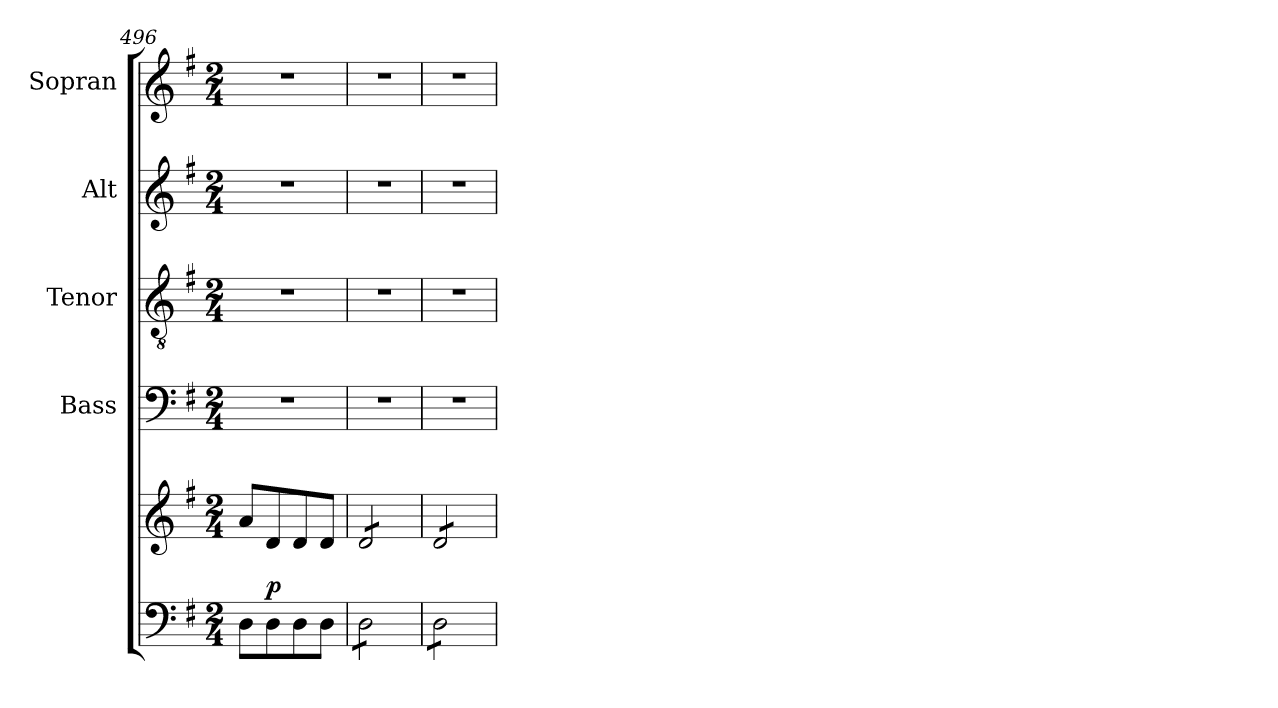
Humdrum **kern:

**kern	**kern	**dynam	**kern	**kern	**kern	**kern
*part5	*part5	*part5	*part4	*part3	*part2	*part1
*staff6	*staff5	*staff5/6	*staff4	*staff3	*staff2	*staff1
*	*	*	*I"Bass	*I"Tenor	*I"Alt	*I"Sopran
*	*	*	*I'B.	*I'T.	*I'A.	*I'S.
*clefF4	*clefG2	*	*clefF4	*clefGv2	*clefG2	*clefG2
*k[f#]	*k[f#]	*	*k[f#]	*k[f#]	*k[f#]	*k[f#]
*G:	*G:	*	*G:	*G:	*G:	*G:
*M2/4	*M2/4	*	*M2/4	*M2/4	*M2/4	*M2/4
=496	=496	=496	=496	=496	=496	=496
8D\L	8a/L	.	2r	2r	2r	2r
!	!	!LO:DY:a=2	!	!	!	!
8D\	8d/	p	.	.	.	.
8D\	8d/	.	.	.	.	.
8D\J	8d/J	.	.	.	.	.
=497	=497	=497	=497	=497	=497	=497
*tremolo	*	*	*	*	*	*
*	*tremolo	*	*	*	*	*
8D\L	8d/L	.	2r	2r	2r	2r
8D\	8d/	.	.	.	.	.
8D\	8d/	.	.	.	.	.
8D\J	8d/J	.	.	.	.	.
=498	=498	=498	=498	=498	=498	=498
8D\L	8d/L	.	2r	2r	2r	2r
8D\	8d/	.	.	.	.	.
8D\	8d/	.	.	.	.	.
8D\J	8d/J	.	.	.	.	.
*	*Xtremolo	*	*	*	*	*
*Xtremolo	*	*	*	*	*	*
=	=	=	=	=	=	=
*-	*-	*-	*-	*-	*-	*-
